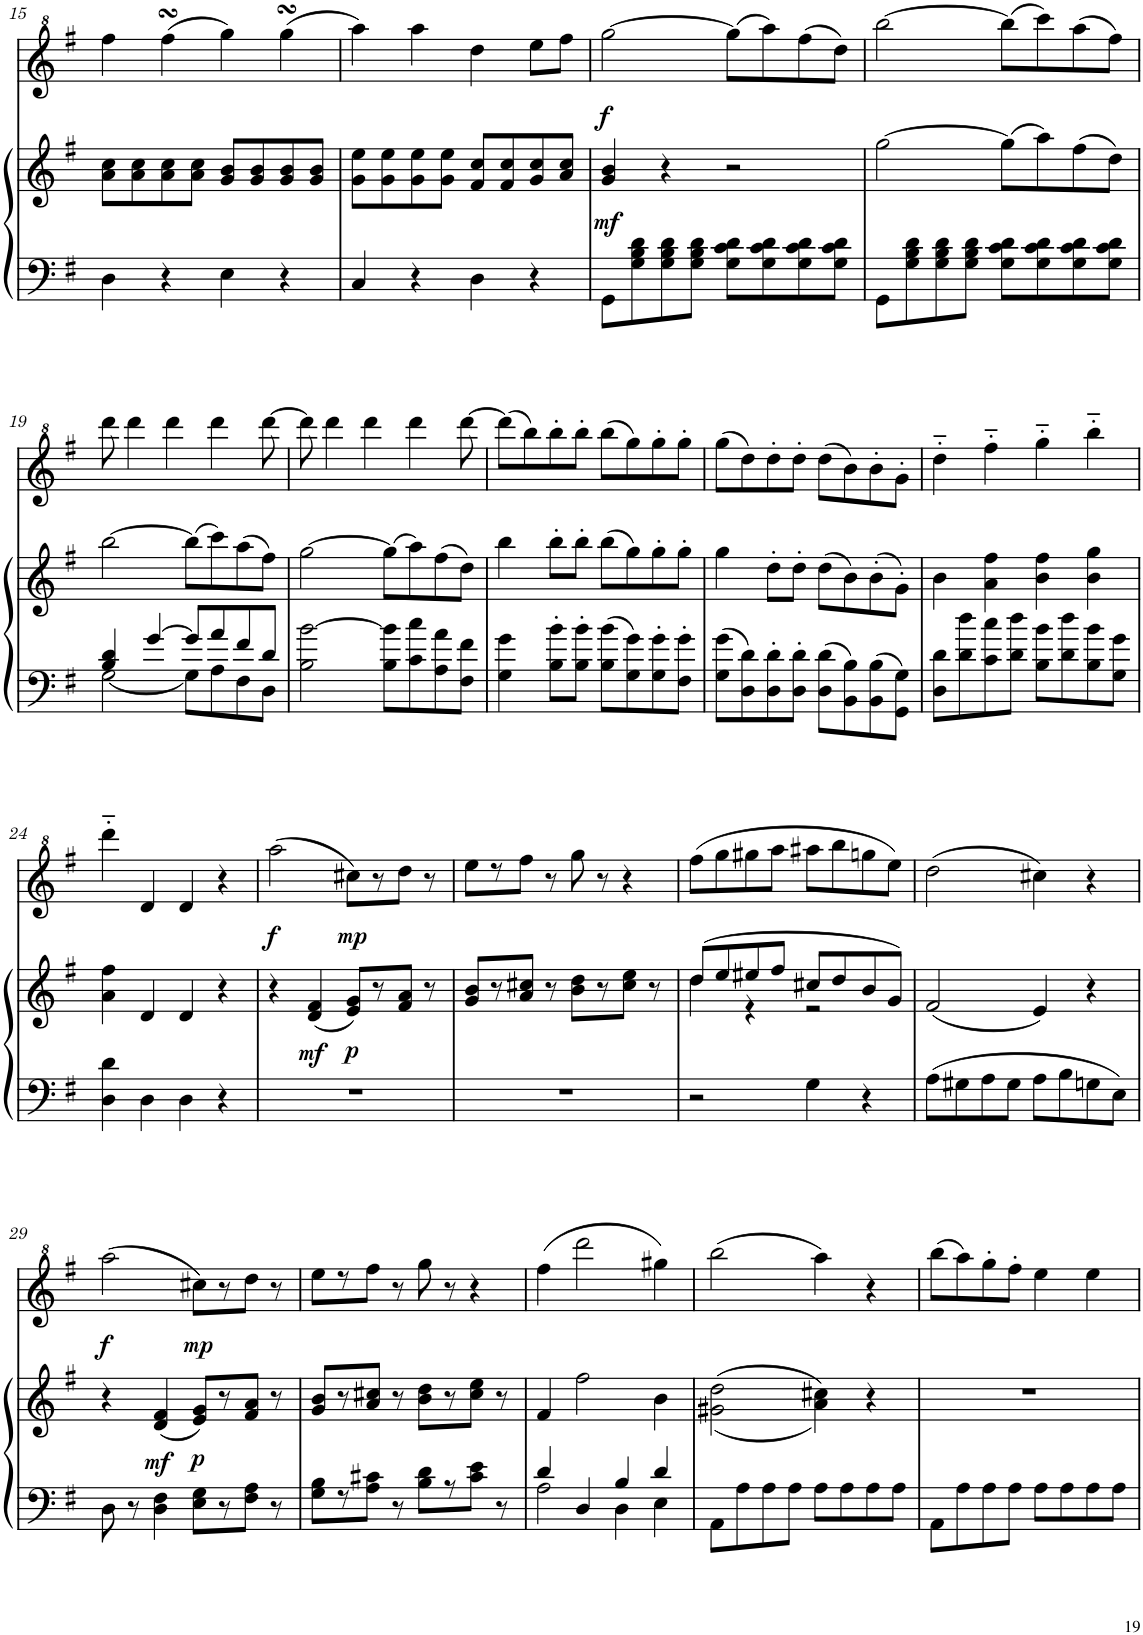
**kern	**kern	**dynam	**kern	**dynam
*part2	*part2	*part2	*part1	*part1
*staff3	*staff2	*staff2/3	*staff1	*staff1
*I"Piano	*	*	*I"Flauta	*
*I'Pno	*	*	*	*
!!LO:PB:g=z
*clefF4	*clefG2	*	*clefG^2	*
*k[f#]	*k[f#]	*	*k[f#]	*
*M2/2	*M2/2	*	*M2/2	*
*met(c|)	*met(c|)	*	*met(c|)	*
=15	=15	=15	=15	=15
4D\	8a\ 8cc\L	.	4fff#\	.
.	8a\ 8cc\	.	.	.
4r	8a\ 8cc\	.	(4fff#sSsS\	.
.	8a\ 8cc\J	.	.	.
4E\	8g/ 8b/L	.	4ggg\)	.
.	8g/ 8b/	.	.	.
4r	8g/ 8b/	.	(4gggsSSs\	.
.	8g/ 8b/J	.	.	.
=16	=16	=16	=16	=16
4C/	8g\ 8ee\L	.	4aaa\)	.
.	8g\ 8ee\	.	.	.
4r	8g\ 8ee\	.	4aaa\	.
.	8g\ 8ee\J	.	.	.
4D\	8f#/ 8cc/L	.	4ddd\	.
.	8f#/ 8cc/	.	.	.
4r	8g/ 8cc/	.	8eee\L	.
.	8a/ 8cc/J	.	8fff#\J	.
=17	=17	=17	=17	=17
!	!	!LO:DY:b	!	!LO:DY:b
8GG\L	4g/ 4b/	mf	[2ggg\	f
8G\ 8B\ 8d\	.	.	.	.
8G\ 8B\ 8d\	4r	.	.	.
8G\ 8B\ 8d\J	.	.	.	.
8G\ 8c\ 8d\L	2r	.	(8ggg\L]	.
8G\ 8c\ 8d\	.	.	8aaa\)	.
8G\ 8c\ 8d\	.	.	(8fff#\	.
8G\ 8c\ 8d\J	.	.	8ddd\J)	.
=18	=18	=18	=18	=18
8GG\L	[2gg\	.	[2bbb\	.
8G\ 8B\ 8d\	.	.	.	.
8G\ 8B\ 8d\	.	.	.	.
8G\ 8B\ 8d\J	.	.	.	.
8G\ 8c\ 8d\L	(8gg\L]	.	(8bbb\L]	.
8G\ 8c\ 8d\	8aa\)	.	8cccc\)	.
8G\ 8c\ 8d\	(8ff#\	.	(8aaa\	.
8G\ 8c\ 8d\J	8dd\J)	.	8fff#\J)	.
!!LO:LB:g=z
=19	=19	=19	=19	=19
*^	*	*	*	*
4B/ 4d/	[2G\	[2bb\	.	8dddd\	.
.	.	.	.	4dddd\	.
[4g/	.	.	.	.	.
.	.	.	.	4dddd\	.
8g/L]	8G\L]	(8bb\L]	.	.	.
8a/	8A\	8ccc\)	.	4dddd\	.
8f#/	8F#\	(8aa\	.	.	.
8d/J	8D\J	8ff#\J)	.	[8dddd\	.
*v	*v	*	*	*	*
=20	=20	=20	=20	=20
2B\ [2b\	[2gg\	.	8dddd\]	.
.	.	.	4dddd\	.
.	.	.	4dddd\	.
8B\ 8b\]L	(8gg\L]	.	.	.
8c\ 8cc\	8aa\)	.	4dddd\	.
8A\ 8a\	(8ff#\	.	.	.
8F#\ 8f#\J	8dd\J)	.	[8dddd\	.
=21	=21	=21	=21	=21
4G\ 4g\	4bb\	.	(8dddd\L]	.
.	.	.	8bbb\)	.
8B\' 8b\'L	8bb'\L	.	8bbb'\	.
8B\' 8b\'J	8bb'\J	.	8bbb'\J	.
8B\ 8b\L	(8bb\L	.	(8bbb\L	.
8G\ 8g\	8gg\)	.	8ggg\)	.
8G\' 8g\'	8gg'\	.	8ggg'\	.
8F#\' 8g\'J	8gg'\J	.	8ggg'\J	.
=22	=22	=22	=22	=22
8G\ 8g\L	4gg\	.	(8ggg\L	.
8D\ 8d\	.	.	8ddd\)	.
8D\' 8d\'	8dd'\L	.	8ddd'\	.
8D\' 8d\'J	8dd'\J	.	8ddd'\J	.
8D\ 8d\L	(8dd\L	.	(8ddd\L	.
8BB\ 8B\	8b\)	.	8bb\)	.
8BB\ 8B\	(8b'\	.	8bb'\	.
8GG\ 8G\J	8g'\J)	.	8gg'\J	.
=23	=23	=23	=23	=23
8D\ 8d\L	4b\	.	4ddd'~\	.
8d\ 8dd\	.	.	.	.
8c\ 8cc\	4a\ 4ff#\	.	4fff#'~\	.
8d\ 8dd\J	.	.	.	.
8B\ 8b\L	4b\ 4ff#\	.	4ggg'~\	.
8d\ 8dd\	.	.	.	.
8B\ 8b\	4b\ 4gg\	.	4bbb'~\	.
8G\ 8g\J	.	.	.	.
!!LO:LB:g=z
=24	=24	=24	=24	=24
4D\ 4d\	4a\ 4ff#\	.	4dddd'~\	.
4D\	4d/	.	4dd/	.
4D\	4d/	.	4dd/	.
4r	4r	.	4r	.
=25	=25	=25	=25	=25
!	!	!	!	!LO:DY:b
1r	4r	.	(2aaa\	f
!	!	!LO:DY:b	!	!
.	(4d/ 4f#/	mf	.	.
!	!	!LO:DY:b	!	!LO:DY:b
.	8e/ 8g/L)	p	8ccc#X\L)	mp
.	8r	.	8r	.
.	8f#/ 8a/J	.	8ddd\J	.
.	8r	.	8r	.
=26	=26	=26	=26	=26
1r	8g/ 8b/L	.	8eee\L	.
.	8r	.	8r	.
.	8a/ 8cc#X/J	.	8fff#\J	.
.	8r	.	8r	.
.	8b\ 8dd\L	.	8ggg\	.
.	8r	.	8r	.
.	8cc#\ 8ee\J	.	4r	.
.	8r	.	.	.
=27	=27	=27	=27	=27
*	*^	*	*	*
2r	(8dd/L	4dd\	.	(8fff#\L	.
.	8ee/	.	.	8ggg\	.
.	8ee#X/	4r	.	8ggg#X\	.
.	8ff#/J	.	.	8aaa\J	.
4G\	8cc#X/L	2r	.	8aaa#X\L	.
.	8dd/	.	.	8bbb\	.
4r	8b/	.	.	8gggn\	.
.	8g/J)	.	.	8eee\J)	.
*	*v	*v	*	*	*
=28	=28	=28	=28	=28
8A\L	(2f#/	.	(2ddd\	.
8G#X\	.	.	.	.
8A\	.	.	.	.
8G#\J	.	.	.	.
8A\L	4e/)	.	4ccc#X\)	.
8B\	.	.	.	.
8Gn\	4r	.	4r	.
8E\J	.	.	.	.
!!LO:LB:g=z
=29	=29	=29	=29	=29
!	!	!	!	!LO:DY:b
8D\	4r	.	(2aaa\	f
8r	.	.	.	.
!	!	!LO:DY:b	!	!
4D\ 4F#\	(4d/ 4f#/	mf	.	.
!	!	!LO:DY:b	!	!LO:DY:b
8E\ 8G\L	8e/ 8g/L)	p	8ccc#X\L)	mp
8r	8r	.	8r	.
8F#\ 8A\J	8f#/ 8a/J	.	8ddd\J	.
8r	8r	.	8r	.
=30	=30	=30	=30	=30
8G\ 8B\L	8g/ 8b/L	.	8eee\L	.
8r	8r	.	8r	.
8A\ 8c#X\J	8a/ 8cc#X/J	.	8fff#\J	.
8r	8r	.	8r	.
8B\ 8d\L	8b\ 8dd\L	.	8ggg\	.
8r	8r	.	8r	.
8c#\ 8e\J	8cc#\ 8ee\J	.	4r	.
8r	8r	.	.	.
=31	=31	=31	=31	=31
*^	*	*	*	*
4d/	2A\	4f#/	.	(4fff#\	.
4D/	.	2ff#\	.	2dddd\	.
4B/	4D\	.	.	.	.
4d/	4E\	4b\	.	4ggg#X\)	.
*v	*v	*	*	*	*
=32	=32	=32	=32	=32
8AA\L	((<2g#X\ 2dd\	.	(2bbb\	.
8A\	.	.	.	.
8A\	.	.	.	.
8A\J	.	.	.	.
8A\L	4a\ 4cc#X\))	.	4aaa\)	.
8A\	.	.	.	.
8A\	4r	.	4r	.
8A\J	.	.	.	.
=33	=33	=33	=33	=33
8AA\L	1r	.	(8bbb\L	.
8A\	.	.	8aaa\)	.
8A\	.	.	8ggg'\	.
8A\J	.	.	8fff#'\J	.
8A\L	.	.	4eee\	.
8A\	.	.	.	.
8A\	.	.	4eee\	.
8A\J	.	.	.	.
=	=	=	=	=
*-	*-	*-	*-	*-
